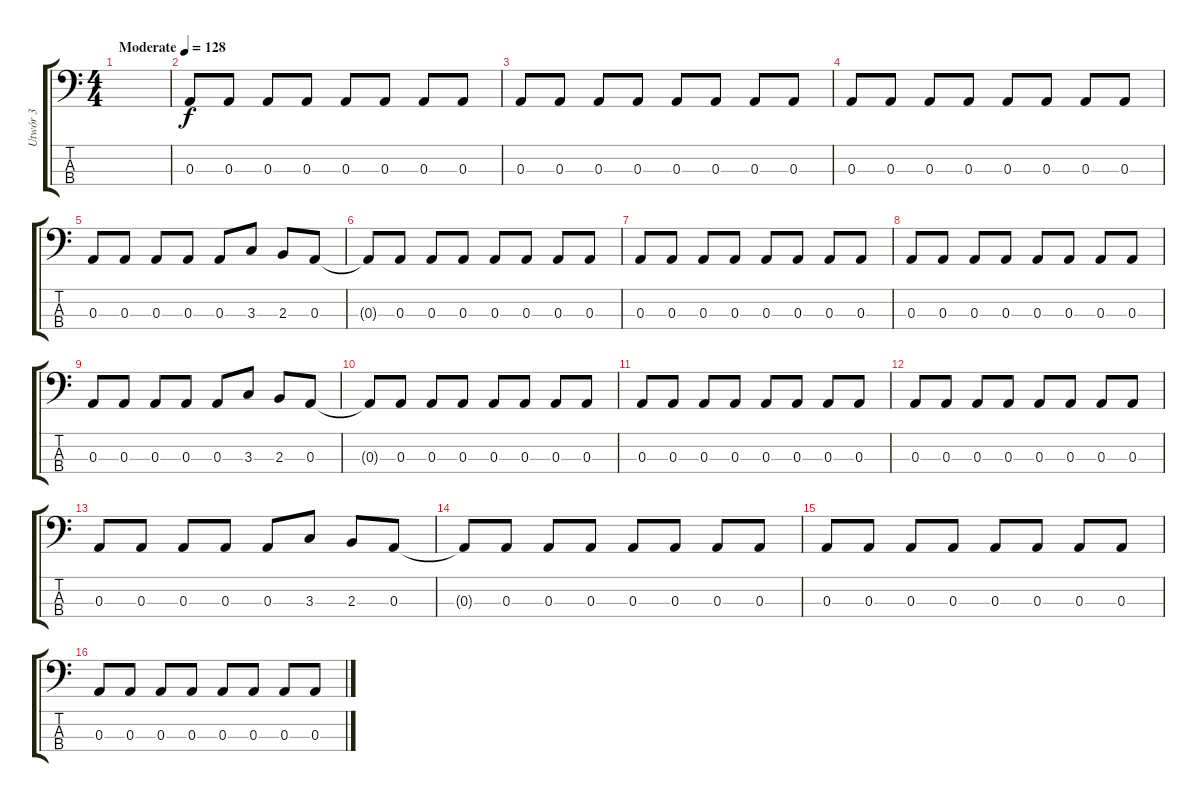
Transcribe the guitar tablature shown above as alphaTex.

\track ("Utwór 3" "Utwór 3") {instrument electricbassfinger}
\staff {score tabs}
\tuning (G2 D2 A1 E1) {hide}
\ts (4 4)
\tempo (128 "Moderate")
\clef f4
\ks c
|
0.3.8 0.3.8 0.3.8 0.3.8 0.3.8 0.3.8 0.3.8 0.3.8 |
0.3.8 0.3.8 0.3.8 0.3.8 0.3.8 0.3.8 0.3.8 0.3.8 |
0.3.8 0.3.8 0.3.8 0.3.8 0.3.8 0.3.8 0.3.8 0.3.8 |
0.3.8 0.3.8 0.3.8 0.3.8 0.3.8 3.3.8 2.3.8 0.3.8 |
0.3{t}.8 0.3.8 0.3.8 0.3.8 0.3.8 0.3.8 0.3.8 0.3.8 |
0.3.8 0.3.8 0.3.8 0.3.8 0.3.8 0.3.8 0.3.8 0.3.8 |
0.3.8 0.3.8 0.3.8 0.3.8 0.3.8 0.3.8 0.3.8 0.3.8 |
0.3.8 0.3.8 0.3.8 0.3.8 0.3.8 3.3.8 2.3.8 0.3.8 |
0.3{t}.8 0.3.8 0.3.8 0.3.8 0.3.8 0.3.8 0.3.8 0.3.8 |
0.3.8 0.3.8 0.3.8 0.3.8 0.3.8 0.3.8 0.3.8 0.3.8 |
0.3.8 0.3.8 0.3.8 0.3.8 0.3.8 0.3.8 0.3.8 0.3.8 |
0.3.8 0.3.8 0.3.8 0.3.8 0.3.8 3.3.8 2.3.8 0.3.8 |
0.3{t}.8 0.3.8 0.3.8 0.3.8 0.3.8 0.3.8 0.3.8 0.3.8 |
0.3.8 0.3.8 0.3.8 0.3.8 0.3.8 0.3.8 0.3.8 0.3.8 |
0.3.8 0.3.8 0.3.8 0.3.8 0.3.8 0.3.8 0.3.8 0.3.8
